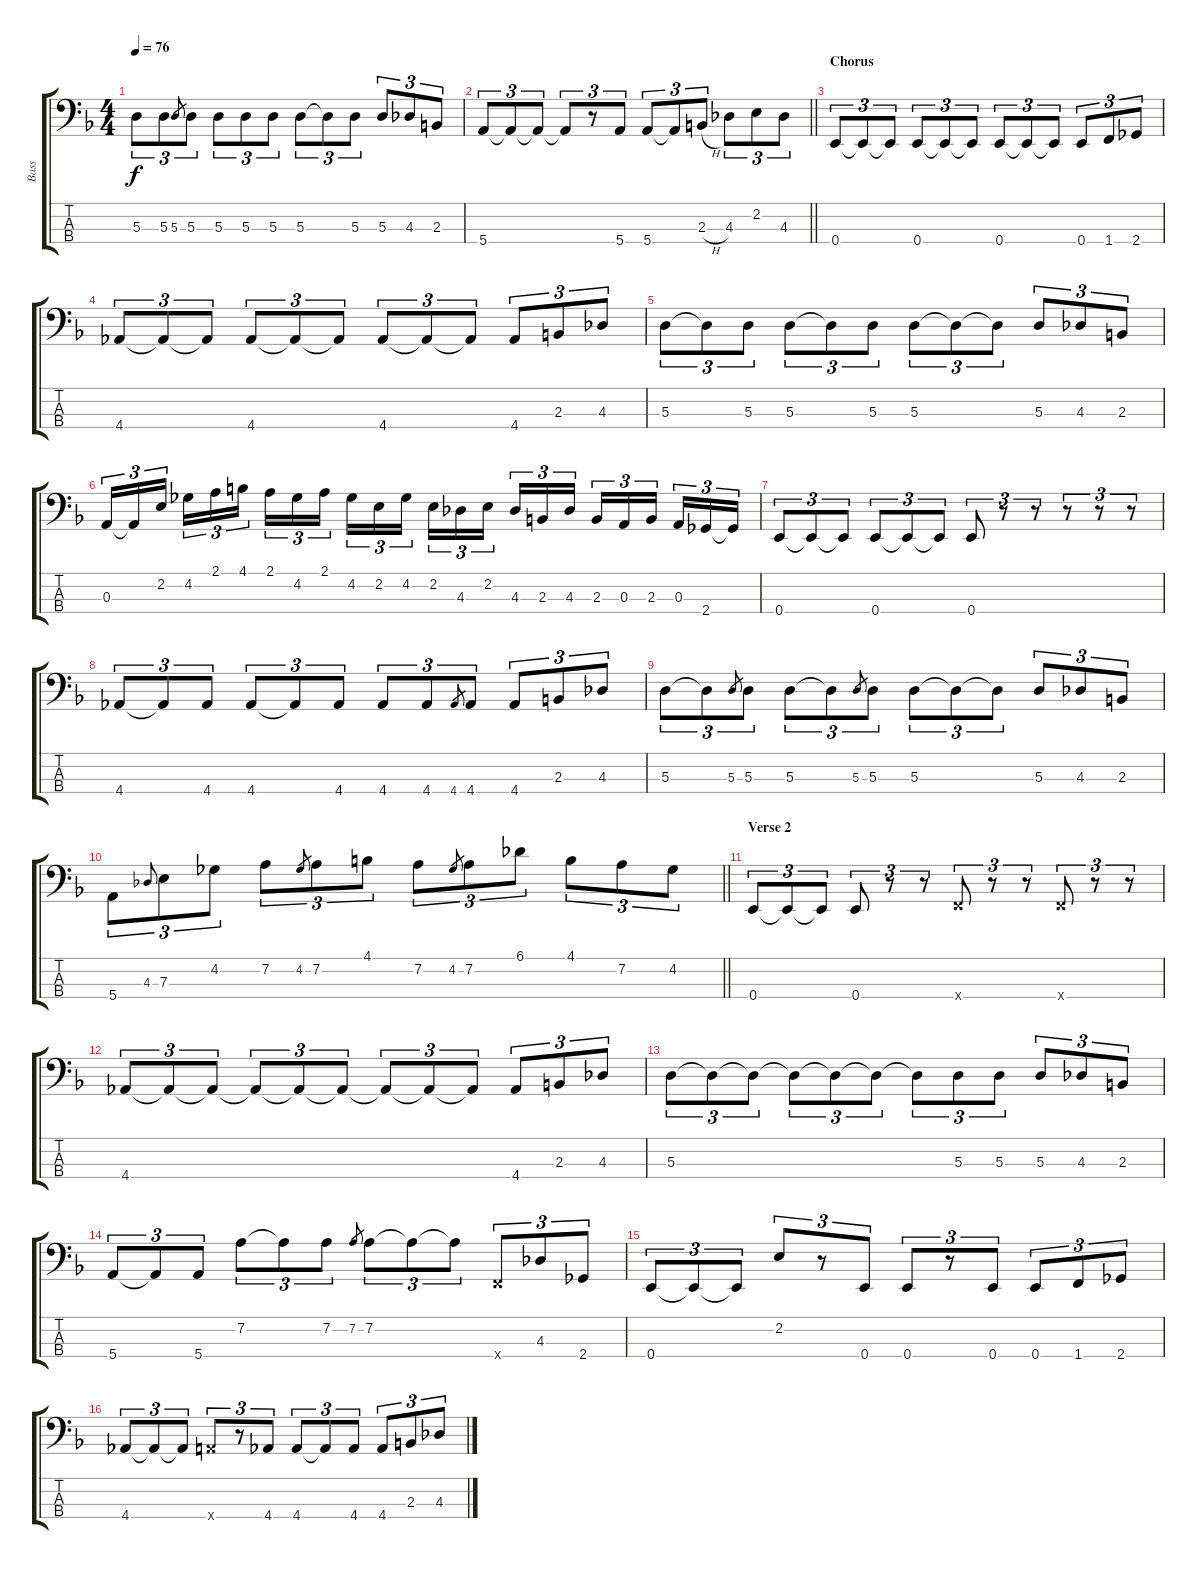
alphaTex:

\track ("Bass" "Bass") {instrument electricbassfinger}
\staff {score tabs}
\tuning (G2 D2 A1 E1) {hide}
\ts (4 4)
\tempo 76
\clef f4
\ks f
5.3.8{tu (3 2) dy f} 5.3.8{tu (3 2)} 5.3.8{gr} 5.3.8{tu (3 2)} 5.3.8{tu (3 2)} 5.3.8{tu (3 2)} 5.3.8{tu (3 2)} 5.3.8{tu (3 2)} 5.3{t}.8{tu (3 2)} 5.3.8{tu (3 2)} 5.3.8{tu (3 2)} 4.3.8{tu (3 2)} 2.3.8{tu (3 2)} |
\barLineRight lightlight
5.4.8{tu (3 2)} 5.4{t}.8{tu (3 2)} 5.4{t}.8{tu (3 2)} 5.4{t}.8{tu (3 2)} r.8{tu (3 2)} 5.4.8{tu (3 2)} 5.4.8{tu (3 2)} 5.4{t}.8{tu (3 2)} 2.3{h}.8{tu (3 2)} 4.3.8{tu (3 2)} 2.2.8{tu (3 2)} 4.3.8{tu (3 2)} |
\section ("" "Chorus")
0.4.8{tu (3 2)} 0.4{t}.8{tu (3 2)} 0.4{t}.8{tu (3 2)} 0.4.8{tu (3 2)} 0.4{t}.8{tu (3 2)} 0.4{t}.8{tu (3 2)} 0.4.8{tu (3 2)} 0.4{t}.8{tu (3 2)} 0.4{t}.8{tu (3 2)} 0.4.8{tu (3 2)} 1.4.8{tu (3 2)} 2.4.8{tu (3 2)} |
4.4.8{tu (3 2)} 4.4{t}.8{tu (3 2)} 4.4{t}.8{tu (3 2)} 4.4.8{tu (3 2)} 4.4{t}.8{tu (3 2)} 4.4{t}.8{tu (3 2)} 4.4.8{tu (3 2)} 4.4{t}.8{tu (3 2)} 4.4{t}.8{tu (3 2)} 4.4.8{tu (3 2)} 2.3.8{tu (3 2)} 4.3.8{tu (3 2)} |
5.3.8{tu (3 2)} 5.3{t}.8{tu (3 2)} 5.3.8{tu (3 2)} 5.3.8{tu (3 2)} 5.3{t}.8{tu (3 2)} 5.3.8{tu (3 2)} 5.3.8{tu (3 2)} 5.3{t}.8{tu (3 2)} 5.3{t}.8{tu (3 2)} 5.3.8{tu (3 2)} 4.3.8{tu (3 2)} 2.3.8{tu (3 2)} |
0.3.16{tu (3 2)} 0.3{t}.16{tu (3 2)} 2.2.16{tu (3 2) beam splitsecondary} 4.2.16{tu (3 2)} 2.1.16{tu (3 2)} 4.1.16{tu (3 2)} 2.1.16{tu (3 2)} 4.2.16{tu (3 2)} 2.1.16{tu (3 2) beam splitsecondary} 4.2.16{tu (3 2)} 2.2.16{tu (3 2)} 4.2.16{tu (3 2)} 2.2.16{tu (3 2)} 4.3.16{tu (3 2)} 2.2.16{tu (3 2) beam splitsecondary} 4.3.16{tu (3 2)} 2.3.16{tu (3 2)} 4.3.16{tu (3 2)} 2.3.16{tu (3 2)} 0.3.16{tu (3 2)} 2.3.16{tu (3 2) beam splitsecondary} 0.3.16{tu (3 2)} 2.4.16{tu (3 2)} 2.4{t}.16{tu (3 2)} |
0.4.8{tu (3 2)} 0.4{t}.8{tu (3 2)} 0.4{t}.8{tu (3 2)} 0.4.8{tu (3 2)} 0.4{t}.8{tu (3 2)} 0.4{t}.8{tu (3 2)} 0.4.8{tu (3 2)} r.8{tu (3 2)} r.8{tu (3 2)} r.8{tu (3 2)} r.8{tu (3 2)} r.8{tu (3 2)} |
4.4.8{tu (3 2)} 4.4{t}.8{tu (3 2)} 4.4.8{tu (3 2)} 4.4.8{tu (3 2)} 4.4{t}.8{tu (3 2)} 4.4.8{tu (3 2)} 4.4.8{tu (3 2)} 4.4.8{tu (3 2)} 4.4.8{gr} 4.4.8{tu (3 2)} 4.4.8{tu (3 2)} 2.3.8{tu (3 2)} 4.3.8{tu (3 2)} |
5.3.8{tu (3 2)} 5.3{t}.8{tu (3 2)} 5.3.8{gr} 5.3.8{tu (3 2)} 5.3.8{tu (3 2)} 5.3{t}.8{tu (3 2)} 5.3.8{gr} 5.3.8{tu (3 2)} 5.3.8{tu (3 2)} 5.3{t}.8{tu (3 2)} 5.3{t}.8{tu (3 2)} 5.3.8{tu (3 2)} 4.3.8{tu (3 2)} 2.3.8{tu (3 2)} |
\barLineRight lightlight
5.4.8{tu (3 2)} 4.3.8{gr onbeat} 7.3.8{tu (3 2)} 4.2.8{tu (3 2)} 7.2.8{tu (3 2)} 4.2.8{gr} 7.2.8{tu (3 2)} 4.1.8{tu (3 2)} 7.2.8{tu (3 2)} 4.2.8{gr} 7.2.8{tu (3 2)} 6.1.8{tu (3 2)} 4.1.8{tu (3 2)} 7.2.8{tu (3 2)} 4.2.8{tu (3 2)} |
\section ("" "Verse 2")
0.4.8{tu (3 2)} 0.4{t}.8{tu (3 2)} 0.4{t}.8{tu (3 2)} 0.4.8{tu (3 2)} r.8{tu (3 2)} r.8{tu (3 2)} 1.4{x}.8{tu (3 2)} r.8{tu (3 2)} r.8{tu (3 2)} 1.4{x}.8{tu (3 2)} r.8{tu (3 2)} r.8{tu (3 2)} |
4.4.8{tu (3 2)} 4.4{t}.8{tu (3 2)} 4.4{t}.8{tu (3 2)} 4.4{t}.8{tu (3 2)} 4.4{t}.8{tu (3 2)} 4.4{t}.8{tu (3 2)} 4.4{t}.8{tu (3 2)} 4.4{t}.8{tu (3 2)} 4.4{t}.8{tu (3 2)} 4.4.8{tu (3 2)} 2.3.8{tu (3 2)} 4.3.8{tu (3 2)} |
5.3.8{tu (3 2)} 5.3{t}.8{tu (3 2)} 5.3{t}.8{tu (3 2)} 5.3{t}.8{tu (3 2)} 5.3{t}.8{tu (3 2)} 5.3{t}.8{tu (3 2)} 5.3{t}.8{tu (3 2)} 5.3.8{tu (3 2)} 5.3.8{tu (3 2)} 5.3.8{tu (3 2)} 4.3.8{tu (3 2)} 2.3.8{tu (3 2)} |
5.4.8{tu (3 2)} 5.4{t}.8{tu (3 2)} 5.4.8{tu (3 2)} 7.2.8{tu (3 2)} 7.2{t}.8{tu (3 2)} 7.2.8{tu (3 2)} 7.2.8{gr} 7.2.8{tu (3 2)} 7.2{t}.8{tu (3 2)} 7.2{t}.8{tu (3 2)} 1.4{x}.8{tu (3 2)} 4.3.8{tu (3 2)} 2.4.8{tu (3 2)} |
0.4.8{tu (3 2)} 0.4{t}.8{tu (3 2)} 0.4{t}.8{tu (3 2)} 2.2.8{tu (3 2)} r.8{tu (3 2)} 0.4.8{tu (3 2)} 0.4.8{tu (3 2)} r.8{tu (3 2)} 0.4.8{tu (3 2)} 0.4.8{tu (3 2)} 1.4.8{tu (3 2)} 2.4.8{tu (3 2)} |
4.4.8{tu (3 2)} 4.4{t}.8{tu (3 2)} 4.4{t}.8{tu (3 2)} 5.4{x}.8{tu (3 2)} r.8{tu (3 2)} 4.4.8{tu (3 2)} 4.4.8{tu (3 2)} 4.4{t}.8{tu (3 2)} 4.4.8{tu (3 2)} 4.4.8{tu (3 2)} 2.3.8{tu (3 2)} 4.3.8{tu (3 2)}
